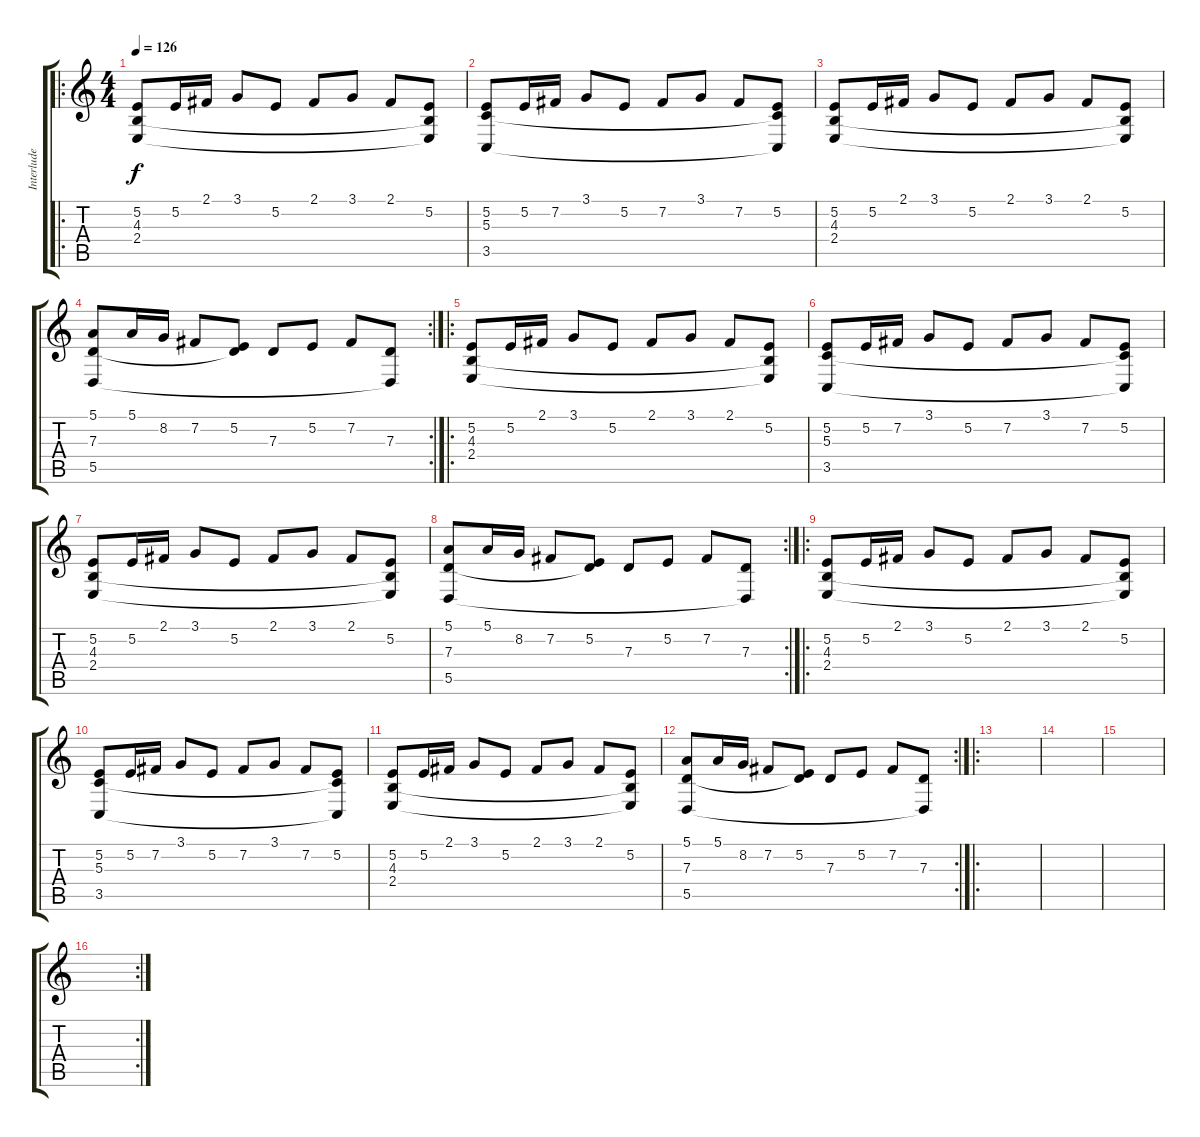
\track ("Interlude" "Interlude") {instrument harpsichord}
\staff {score tabs}
\tuning (E4 B3 G3 D3 A2 E2) {hide}
\ro
\ts (4 4)
\tempo 126
\clef g2
\ks c
(5.2 4.3 2.4).8{dy f} 5.2.16 2.1.16 3.1.8 5.2.8 2.1.8 3.1.8 2.1.8 (5.2 4.3{t} 2.4{t}).8 |
(5.2 5.3 3.5).8 5.2.16 7.2.16 3.1.8 5.2.8 7.2.8 3.1.8 7.2.8 (5.2 5.3{t} 3.5{t}).8 |
(5.2 4.3 2.4).8 5.2.16 2.1.16 3.1.8 5.2.8 2.1.8 3.1.8 2.1.8 (5.2 4.3{t} 2.4{t}).8 |
\rc 2
(5.1 7.3 5.5).8 5.1.16 8.2.16 7.2.8 (5.2 7.3{t}).8 7.3.8 5.2.8 7.2.8 (7.3 5.5{t}).8 |
\ro
(5.2 4.3 2.4).8 5.2.16 2.1.16 3.1.8 5.2.8 2.1.8 3.1.8 2.1.8 (5.2 4.3{t} 2.4{t}).8 |
(5.2 5.3 3.5).8 5.2.16 7.2.16 3.1.8 5.2.8 7.2.8 3.1.8 7.2.8 (5.2 5.3{t} 3.5{t}).8 |
(5.2 4.3 2.4).8 5.2.16 2.1.16 3.1.8 5.2.8 2.1.8 3.1.8 2.1.8 (5.2 4.3{t} 2.4{t}).8 |
\rc 2
(5.1 7.3 5.5).8 5.1.16 8.2.16 7.2.8 (5.2 7.3{t}).8 7.3.8 5.2.8 7.2.8 (7.3 5.5{t}).8 |
\ro
(5.2 4.3 2.4).8 5.2.16 2.1.16 3.1.8 5.2.8 2.1.8 3.1.8 2.1.8 (5.2 4.3{t} 2.4{t}).8 |
(5.2 5.3 3.5).8 5.2.16 7.2.16 3.1.8 5.2.8 7.2.8 3.1.8 7.2.8 (5.2 5.3{t} 3.5{t}).8 |
(5.2 4.3 2.4).8 5.2.16 2.1.16 3.1.8 5.2.8 2.1.8 3.1.8 2.1.8 (5.2 4.3{t} 2.4{t}).8 |
\rc 2
(5.1 7.3 5.5).8 5.1.16 8.2.16 7.2.8 (5.2 7.3{t}).8 7.3.8 5.2.8 7.2.8 (7.3 5.5{t}).8 |
\ro
|
|
|
\rc 2
